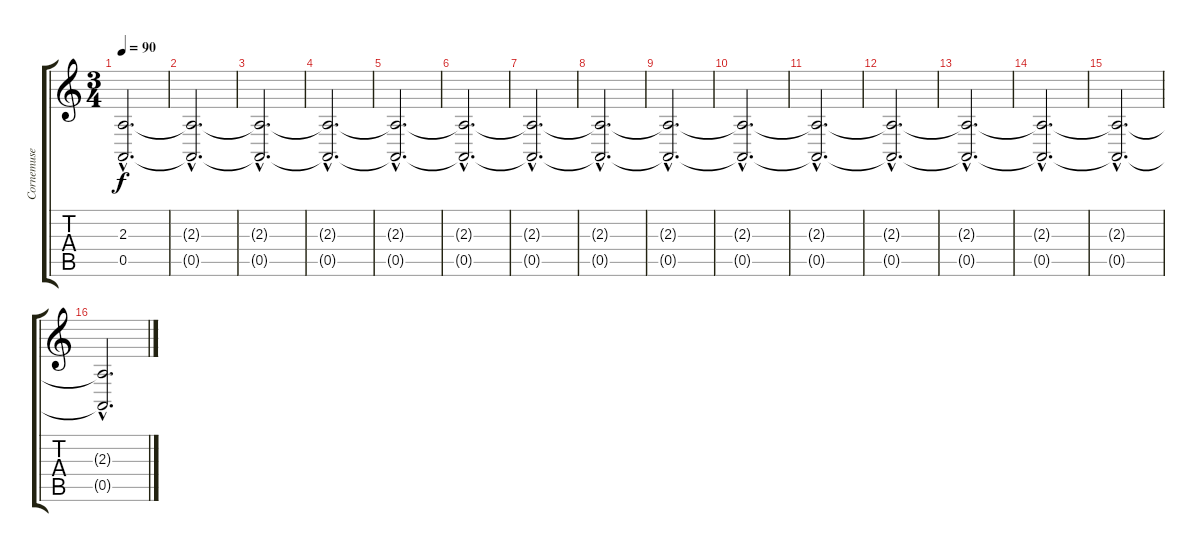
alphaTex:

\track ("Cornemuse 2" "Cornemuse ") {instrument bagpipe}
\staff {score tabs}
\tuning (E4 B3 G3 D3 A2 E2) {hide}
\ts (3 4)
\tempo 90
\clef g2
\ks c
(2.3{hac t} 0.5{hac t}).2{d dy f} |
(2.3{hac t} 0.5{hac t}).2{d} |
(2.3{hac t} 0.5{hac t}).2{d} |
(2.3{hac t} 0.5{hac t}).2{d} |
(2.3{hac t} 0.5{hac t}).2{d} |
(2.3{hac t} 0.5{hac t}).2{d} |
(2.3{hac t} 0.5{hac t}).2{d} |
(2.3{hac t} 0.5{hac t}).2{d} |
(2.3{hac t} 0.5{hac t}).2{d} |
(2.3{hac t} 0.5{hac t}).2{d} |
(2.3{hac t} 0.5{hac t}).2{d} |
(2.3{hac t} 0.5{hac t}).2{d} |
(2.3{hac t} 0.5{hac t}).2{d} |
(2.3{hac t} 0.5{hac t}).2{d} |
(2.3{hac t} 0.5{hac t}).2{d} |
(2.3{hac t} 0.5{hac t}).2{d}
